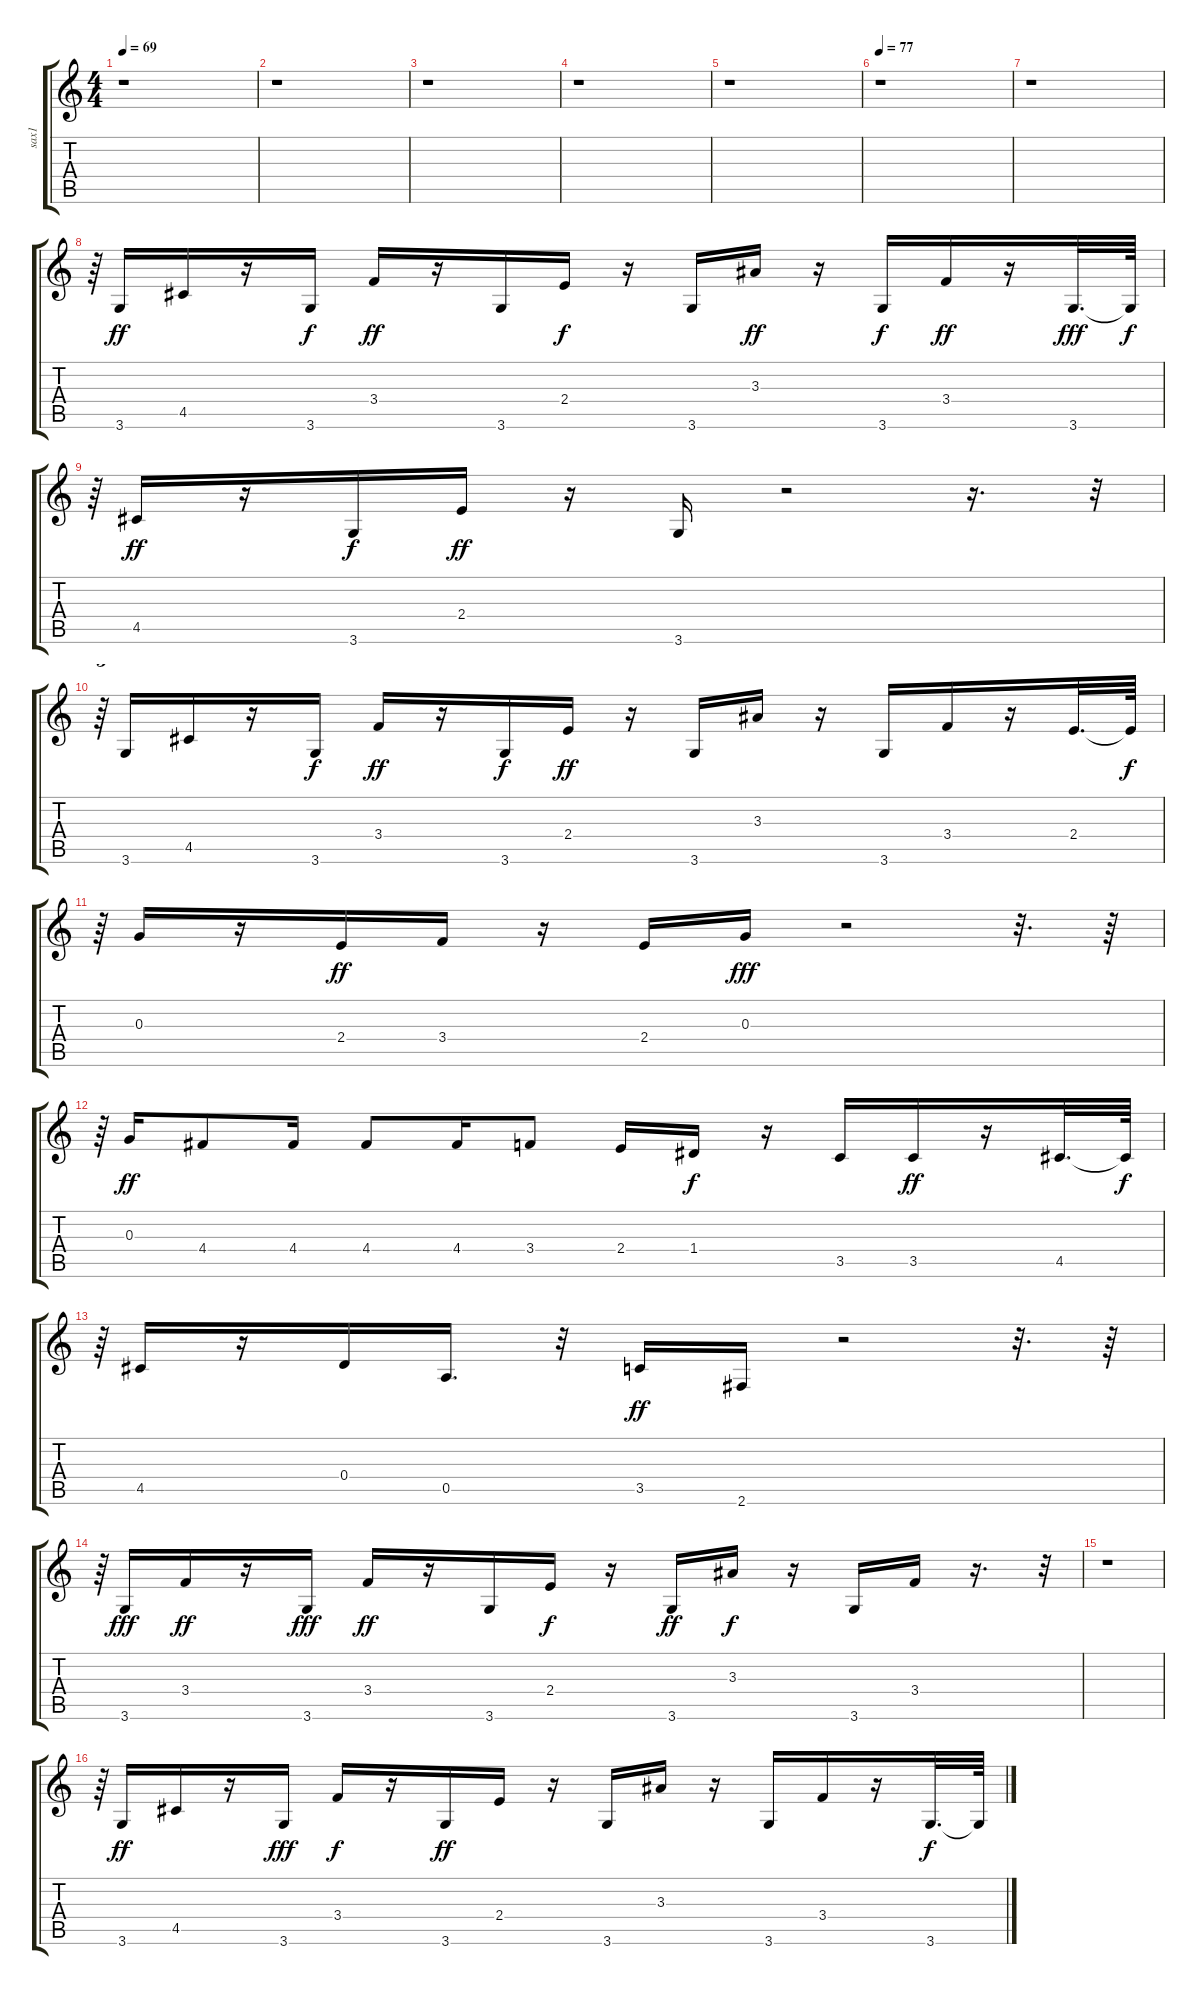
\track ("sax1" "sax1") {instrument distortionguitar}
\staff {score tabs}
\tuning (E4 B3 G3 D3 A2 E2) {hide}
\ts (4 4)
\tempo 69
\clef g2
\ks c
r.1{dy ff} |
r.1 |
r.1 |
r.1 |
r.1 |
\tempo 77
r.1 |
r.1 |
r.64{tu (3 2)} 3.6.16 4.5.16 r.16 3.6.16{dy f} 3.4.16{dy ff} r.16 3.6.16 2.4.16{dy f} r.16 3.6.16 3.3.16{dy ff} r.16 3.6.16{dy f} 3.4.16{dy ff} r.16 3.6.32{d dy fff} 3.6{t}.64{dy f} |
r.64{tu (3 2)} 4.5.16{dy ff} r.16 3.6.16{dy f} 2.4.16{dy ff} r.16 3.6.16 r.2 r.16{d} r.32{tu (3 2)} |
r.64{tu (3 2)} 3.6.16 4.5.16 r.16 3.6.16{dy f} 3.4.16{dy ff} r.16 3.6.16{dy f} 2.4.16{dy ff} r.16 3.6.16 3.3.16 r.16 3.6.16 3.4.16 r.16 2.4.32{d} 2.4{t}.64{dy f} |
r.64{tu (3 2)} 0.3.16 r.16 2.4.16{dy ff} 3.4.16 r.16 2.4.16 0.3.16{dy fff} r.2 r.32{d} r.64 |
r.64{tu (3 2)} 0.3.16{dy ff} 4.4.8 4.4.16 4.4.8 4.4.16 3.4.8 2.4.16 1.4.16{dy f} r.16 3.5.16 3.5.16{dy ff} r.16 4.5.32{d} 4.5{t}.64{dy f} |
r.64{tu (3 2)} 4.5.16 r.16 0.4.16 0.5.16{d} r.32 3.5.16{dy ff} 2.6.16 r.2 r.32{d} r.64 |
r.64{tu (3 2)} 3.6.16{dy fff} 3.4.16{dy ff} r.16 3.6.16{dy fff} 3.4.16{dy ff} r.16 3.6.16 2.4.16{dy f} r.16 3.6.16{dy ff} 3.3.16{dy f} r.16 3.6.16 3.4.16 r.16{d} r.32{tu (3 2)} |
r.1 |
r.64{tu (3 2)} 3.6.16{dy ff} 4.5.16 r.16 3.6.16{dy fff} 3.4.16{dy f} r.16 3.6.16{dy ff} 2.4.16 r.16 3.6.16 3.3.16 r.16 3.6.16 3.4.16 r.16 3.6.32{d dy f} 3.6{t}.64
